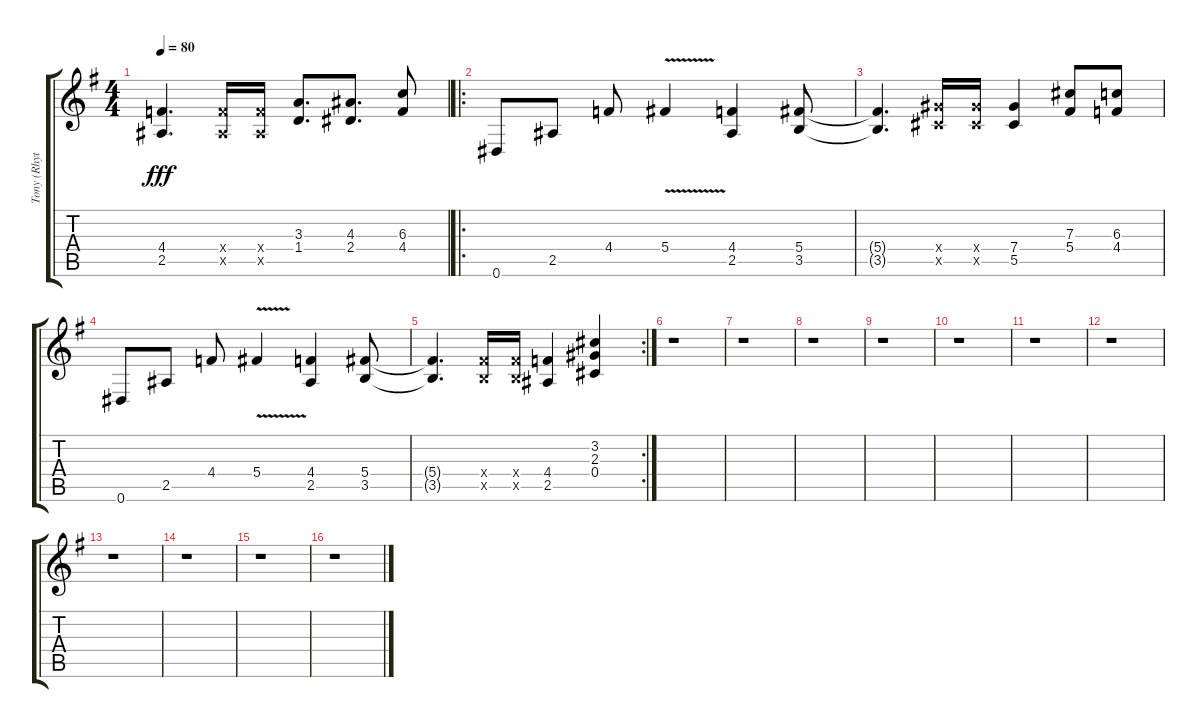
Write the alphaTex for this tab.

\track ("Tony (Rhythm)" "Tony (Rhyt") {instrument distortionguitar}
\staff {score tabs}
\tuning (Eb4 Bb3 Gb3 Db3 Ab2 Eb2) {hide}
\ts (4 4)
\tempo 80
\clef g2
\ks g
(4.4{t} 2.5{t}).4{d dy fff} (4.4{x} 2.5{x}).16 (4.4{x} 2.5{x}).16 (3.3 1.4).8{d} (4.3 2.4).8{d} (6.3 4.4).8 |
\ro
0.6.8 2.5.8 4.4.8 5.4{v}.4 (4.4 2.5).4 (5.4 3.5).8 |
(5.4{t} 3.5{t}).4{d} (7.4{x} 5.5{x}).16 (7.4{x} 5.5{x}).16 (7.4 5.5).4 (7.3 5.4).8 (6.3 4.4).8 |
0.6.8 2.5.8 4.4.8 5.4{v}.4 (4.4 2.5).4 (5.4 3.5).8 |
\rc 2
(5.4{t} 3.5{t}).4{d} (5.4{x} 3.5{x}).16 (5.4{x} 3.5{x}).16 (4.4 2.5).4 (3.2 2.3 0.4).4 |
r.1 |
r.1 |
r.1 |
r.1 |
r.1 |
r.1 |
r.1 |
r.1 |
r.1 |
r.1 |
r.1
